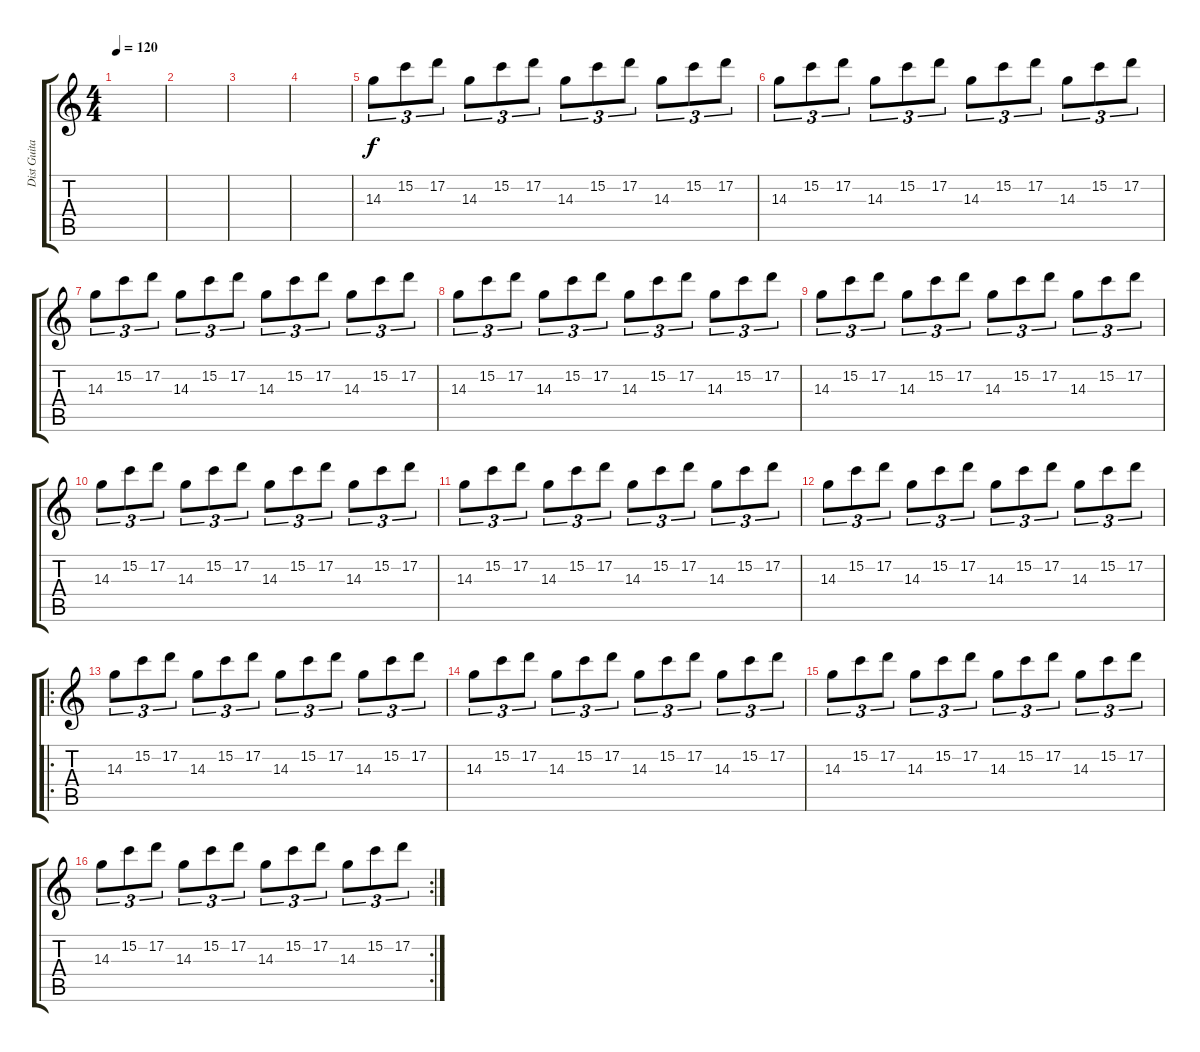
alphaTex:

\track ("Dist Guitar I" "Dist Guita") {instrument distortionguitar}
\staff {score tabs}
\tuning (D4 A3 F3 C3 G2 D2) {hide}
\ts (4 4)
\tempo 120
\clef g2
\ks c
|
|
|
|
14.3.8{tu (3 2) volume 13 instrument distortionguitar} 15.2.8{tu (3 2)} 17.2.8{tu (3 2)} 14.3.8{tu (3 2)} 15.2.8{tu (3 2)} 17.2.8{tu (3 2)} 14.3.8{tu (3 2)} 15.2.8{tu (3 2)} 17.2.8{tu (3 2)} 14.3.8{tu (3 2)} 15.2.8{tu (3 2)} 17.2.8{tu (3 2)} |
14.3.8{tu (3 2)} 15.2.8{tu (3 2)} 17.2.8{tu (3 2)} 14.3.8{tu (3 2)} 15.2.8{tu (3 2)} 17.2.8{tu (3 2)} 14.3.8{tu (3 2)} 15.2.8{tu (3 2)} 17.2.8{tu (3 2)} 14.3.8{tu (3 2)} 15.2.8{tu (3 2)} 17.2.8{tu (3 2)} |
14.3.8{tu (3 2)} 15.2.8{tu (3 2)} 17.2.8{tu (3 2)} 14.3.8{tu (3 2)} 15.2.8{tu (3 2)} 17.2.8{tu (3 2)} 14.3.8{tu (3 2)} 15.2.8{tu (3 2)} 17.2.8{tu (3 2)} 14.3.8{tu (3 2)} 15.2.8{tu (3 2)} 17.2.8{tu (3 2)} |
14.3.8{tu (3 2)} 15.2.8{tu (3 2)} 17.2.8{tu (3 2)} 14.3.8{tu (3 2)} 15.2.8{tu (3 2)} 17.2.8{tu (3 2)} 14.3.8{tu (3 2)} 15.2.8{tu (3 2)} 17.2.8{tu (3 2)} 14.3.8{tu (3 2)} 15.2.8{tu (3 2)} 17.2.8{tu (3 2)} |
14.3.8{tu (3 2) instrument distortionguitar} 15.2.8{tu (3 2)} 17.2.8{tu (3 2)} 14.3.8{tu (3 2)} 15.2.8{tu (3 2)} 17.2.8{tu (3 2)} 14.3.8{tu (3 2)} 15.2.8{tu (3 2)} 17.2.8{tu (3 2)} 14.3.8{tu (3 2)} 15.2.8{tu (3 2)} 17.2.8{tu (3 2)} |
14.3.8{tu (3 2)} 15.2.8{tu (3 2)} 17.2.8{tu (3 2)} 14.3.8{tu (3 2)} 15.2.8{tu (3 2)} 17.2.8{tu (3 2)} 14.3.8{tu (3 2)} 15.2.8{tu (3 2)} 17.2.8{tu (3 2)} 14.3.8{tu (3 2)} 15.2.8{tu (3 2)} 17.2.8{tu (3 2)} |
14.3.8{tu (3 2)} 15.2.8{tu (3 2)} 17.2.8{tu (3 2)} 14.3.8{tu (3 2)} 15.2.8{tu (3 2)} 17.2.8{tu (3 2)} 14.3.8{tu (3 2)} 15.2.8{tu (3 2)} 17.2.8{tu (3 2)} 14.3.8{tu (3 2)} 15.2.8{tu (3 2)} 17.2.8{tu (3 2)} |
14.3.8{tu (3 2)} 15.2.8{tu (3 2)} 17.2.8{tu (3 2)} 14.3.8{tu (3 2)} 15.2.8{tu (3 2)} 17.2.8{tu (3 2)} 14.3.8{tu (3 2)} 15.2.8{tu (3 2)} 17.2.8{tu (3 2)} 14.3.8{tu (3 2)} 15.2.8{tu (3 2)} 17.2.8{tu (3 2)} |
\ro
14.3.8{tu (3 2) instrument distortionguitar} 15.2.8{tu (3 2)} 17.2.8{tu (3 2)} 14.3.8{tu (3 2)} 15.2.8{tu (3 2)} 17.2.8{tu (3 2)} 14.3.8{tu (3 2)} 15.2.8{tu (3 2)} 17.2.8{tu (3 2)} 14.3.8{tu (3 2)} 15.2.8{tu (3 2)} 17.2.8{tu (3 2)} |
14.3.8{tu (3 2)} 15.2.8{tu (3 2)} 17.2.8{tu (3 2)} 14.3.8{tu (3 2)} 15.2.8{tu (3 2)} 17.2.8{tu (3 2)} 14.3.8{tu (3 2)} 15.2.8{tu (3 2)} 17.2.8{tu (3 2)} 14.3.8{tu (3 2)} 15.2.8{tu (3 2)} 17.2.8{tu (3 2)} |
14.3.8{tu (3 2)} 15.2.8{tu (3 2)} 17.2.8{tu (3 2)} 14.3.8{tu (3 2)} 15.2.8{tu (3 2)} 17.2.8{tu (3 2)} 14.3.8{tu (3 2)} 15.2.8{tu (3 2)} 17.2.8{tu (3 2)} 14.3.8{tu (3 2)} 15.2.8{tu (3 2)} 17.2.8{tu (3 2)} |
\rc 2
14.3.8{tu (3 2)} 15.2.8{tu (3 2)} 17.2.8{tu (3 2)} 14.3.8{tu (3 2)} 15.2.8{tu (3 2)} 17.2.8{tu (3 2)} 14.3.8{tu (3 2)} 15.2.8{tu (3 2)} 17.2.8{tu (3 2)} 14.3.8{tu (3 2)} 15.2.8{tu (3 2)} 17.2.8{tu (3 2)}
